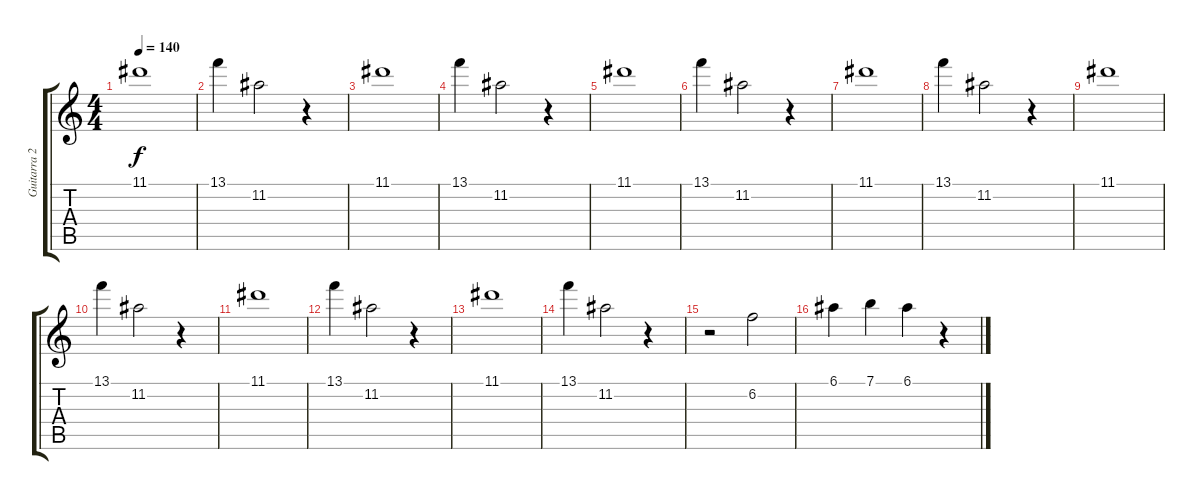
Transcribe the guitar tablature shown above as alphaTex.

\track ("Guitarra 2 (clean)" "Guitarra 2") {instrument electricguitarclean}
\staff {score tabs}
\tuning (E4 B3 G3 D3 A2 D2) {hide}
\ts (4 4)
\tempo 140
\clef g2
\ks c
11.1.1{dy f} |
13.1.4 11.2.2 r.4 |
11.1.1 |
13.1.4 11.2.2 r.4 |
11.1.1 |
13.1.4 11.2.2 r.4 |
11.1.1 |
13.1.4 11.2.2 r.4 |
11.1.1 |
13.1.4 11.2.2 r.4 |
11.1.1 |
13.1.4 11.2.2 r.4 |
11.1.1 |
13.1.4 11.2.2 r.4 |
r.2 6.2.2 |
6.1.4 7.1.4 6.1.4 r.4
